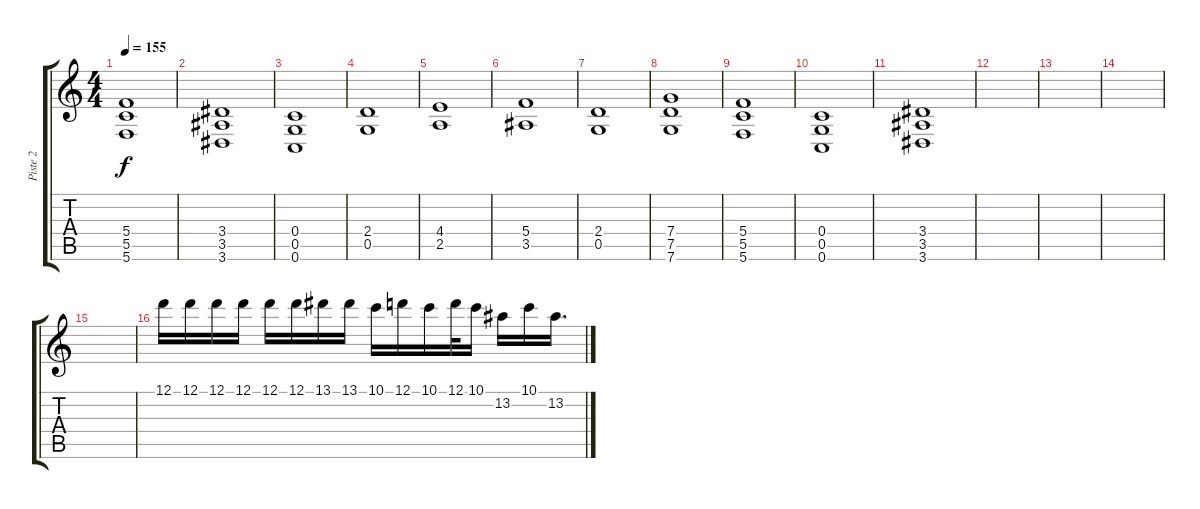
\track ("Piste 2" "Piste 2") {instrument distortionguitar}
\staff {score tabs}
\tuning (D4 A3 F3 C3 G2 C2) {hide}
\ts (4 4)
\tempo 155
\clef g2
\ks c
(5.4 5.5 5.6).1{dy f} |
(3.4 3.5 3.6).1 |
(0.4 0.5 0.6).1 |
(2.4 0.5).1 |
(4.4 2.5).1 |
(5.4 3.5).1 |
(2.4 0.5).1 |
(7.4 7.5 7.6).1 |
(5.4 5.5 5.6).1 |
(0.4 0.5 0.6).1 |
(3.4 3.5 3.6).1 |
|
|
|
|
12.1.16 12.1.16 12.1.16 12.1.16 12.1.16 12.1.16 13.1.16 13.1.16 10.1.16 12.1.16 10.1.16 12.1.32 10.1.16 13.2.16 10.1.16 13.2.16{d}
